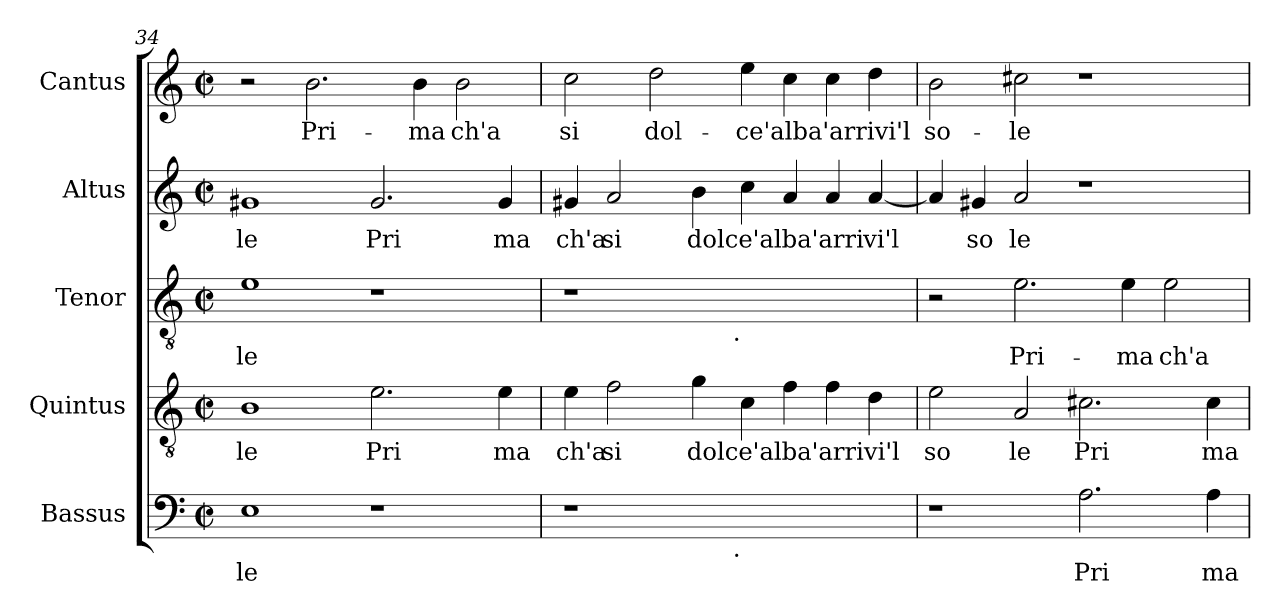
**kern	**text	**kern	**text	**kern	**text	**kern	**text	**kern	**text
*part5	*part5	*part4	*part4	*part3	*part3	*part2	*part2	*part1	*part1
*staff5	*staff5	*staff4	*staff4	*staff3	*staff3	*staff2	*staff2	*staff1	*staff1
*I"Bassus	*	*I"Quintus	*	*I"Tenor	*	*I"Altus	*	*I"Cantus	*
!!LO:PB:g=z
*clefF4	*	*clefGv2	*	*clefGv2	*	*clefG2	*	*clefG2	*
*k[]	*	*k[]	*	*k[]	*	*k[]	*	*k[]	*
*C:	*	*C:	*	*C:	*	*C:	*	*C:	*
*M2/2	*	*M2/2	*	*M2/2	*	*M2/2	*	*M2/2	*
*met(c|)	*	*met(c|)	*	*met(c|)	*	*met(c|)	*	*met(c|)	*
=34	=34	=34	=34	=34	=34	=34	=34	=34	=34
!	!LO:LY:b:cj	!	!LO:LY:b:cj	!	!LO:LY:b	!	!LO:LY:b:cj	!	!
1E	le	1B	-le	1e	-le	1g#X	le	2r	.
!	!	!	!	!	!	!	!	!	!LO:LY:b:cj
.	.	.	.	.	.	.	.	2.b\	Pri-
!	!	!	!LO:LY:b:cj	!	!	!	!LO:LY:b:cj	!	!
1r	.	2.e\	Pri	1r	.	2.g#/	Pri	.	.
!	!	!	!	!	!	!	!	!	!LO:LY:b:cj
.	.	.	.	.	.	.	.	4b\	-ma
!	!	!	!	!	!	!	!	!	!LO:LY:b:cj
.	.	.	.	.	.	.	.	2b\	ch'a
!	!	!	!LO:LY:b:cj	!	!	!	!LO:LY:b:cj	!	!
.	.	4e\	ma	.	.	4g#/	ma	.	.
=35	=35	=35	=35	=35	=35	=35	=35	=35	=35
!	!	!	!LO:LY:b:cj	!	!	!	!LO:LY:b:cj	!	!LO:LY:b:cj
*^	*	*	*	*^	*	*	*	*	*
1r	2ryy	.	4e\	ch'a	1r	2ryy	.	4g#X/	ch'a	2cc\	si
!	!	!	!	!LO:LY:b:cj	!	!	!	!	!LO:LY:b:cj	!	!
.	.	.	2f\	si	.	.	.	2a/	si	.	.
!	!	!	!	!	!	!	!	!	!	!	!LO:LY:b:cj
.	4ryy	.	.	.	.	4ryy	.	.	.	2dd\	dol-
!	!	!	!	!LO:LY:b:cj	!	!	!	!	!LO:LY:b:cj	!	!
.	8...ryy	.	4g\	dolce'alba'arrivi'l	.	8...ryy	.	4b\	dolce'alba'arri	.	.
!	!	!	!	!	!	!LO:TX:b:t=.	!	!	!	!	!
!	!LO:TX:b:t=.	!	!	!	!	!	!	!	!	!	!
.	1ryy	.	.	.	.	1ryy	.	.	.	.	.
!	!	!	!	!LO:LY:b:cj	!	!	!	!	!LO:LY:b:cj	!	!LO:LY:b:cj
1ryy	.	.	4c\	.	1ryy	.	.	4cc\	.	4ee\	-ce'alba'arrivi'l
!	!	!	!	!LO:LY:b:cj	!	!	!	!	!LO:LY:b:cj	!	!LO:LY:b:cj
.	.	.	4f\	.	.	.	.	4a/	.	4cc\	.
!	!	!	!	!LO:LY:b:cj	!	!	!	!	!LO:LY:b:cj	!	!LO:LY:b:cj
.	.	.	4f\	.	.	.	.	4a/	.	4cc\	.
!	!	!	!	!LO:LY:b:cj	!	!	!	!	!LO:LY:b:cj	!	!LO:LY:b:cj
.	.	.	4d\	.	.	.	.	[<4a/	vi'l	4dd\	.
.	64ryy	.	.	.	.	64ryy	.	.	.	.	.
=36	=36	=36	=36	=36	=36	=36	=36	=36	=36	=36	=36
!	!	!	!	!LO:LY:b:cj	!	!	!	!	!LO:LY:b:cj	!	!LO:LY:b:cj
*v	*v	*	*	*	*v	*v	*	*	*	*	*
1r	.	2e\	so	2r	.	4a/]	.	2b\	so-
!	!	!	!	!	!	!	!LO:LY:b:cj	!	!
.	.	.	.	.	.	4g#/	so	.	.
!	!	!	!LO:LY:b:cj	!	!LO:LY:b	!	!LO:LY:b:cj	!	!LO:LY:b:cj
.	.	2A/	le	2.e\	Pri-	2a/	le	2cc#X\	-le
!	!LO:LY:b:cj	!	!LO:LY:b:cj	!	!	!	!	!	!
2.A\	Pri	2.c#X\	Pri	.	.	1r	.	1r	.
!	!	!	!	!	!LO:LY:b	!	!	!	!
.	.	.	.	4e\	-ma	.	.	.	.
!	!	!	!	!	!LO:LY:b	!	!	!	!
.	.	.	.	2e\	ch'a	.	.	.	.
!	!LO:LY:b:cj	!	!LO:LY:b:cj	!	!	!	!	!	!
4A\	ma	4c#\	ma	.	.	.	.	.	.
=	=	=	=	=	=	=	=	=	=
*-	*-	*-	*-	*-	*-	*-	*-	*-	*-
